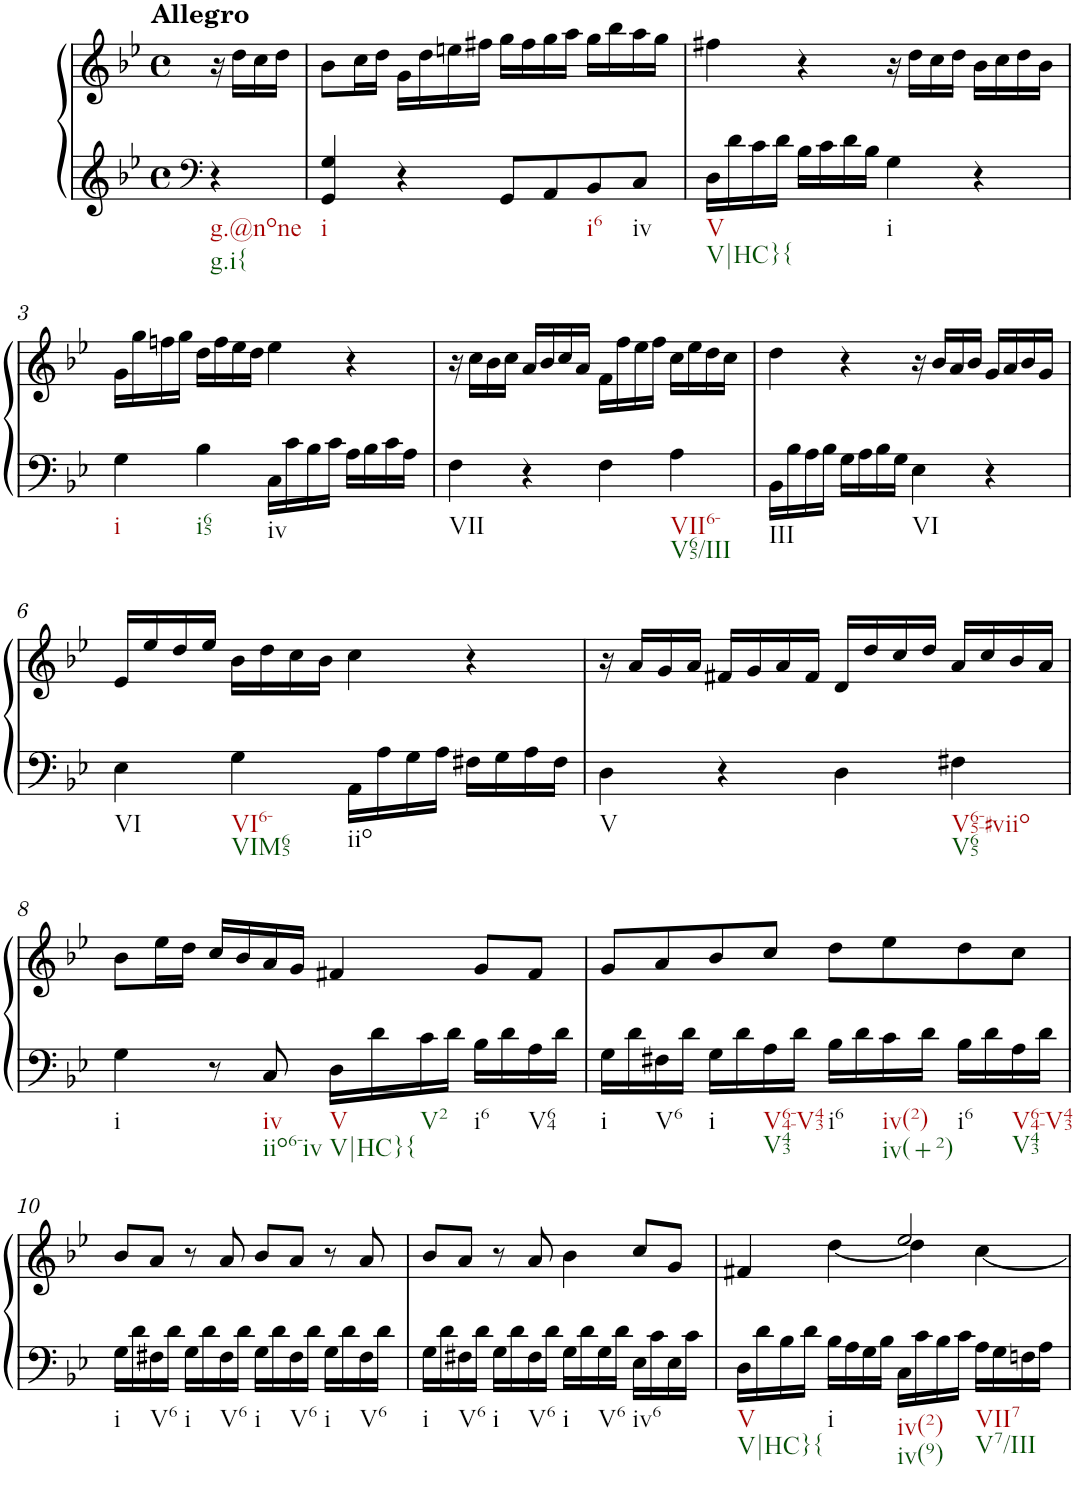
**kern	**kern
*part1	*part1
*staff2	*staff1
*I"Piano	*
*I'Pno	*
*clefF4	*clefG2
*k[b-e-]	*k[b-e-]
*g:	*g:
*M4/4	*M4/4
*met(c)	*met(c)
=	=
!	!LO:TX:a:B:t=Allegro
!LO:TX:b:t=g.@none	!
!LO:TX:b:t=g.i{	!
4r	16r
.	16dd\LL
.	16cc\
.	16dd\JJ
=1	=1
!LO:TX:b:t=i	!
4GG/ 4G/	8b-\L
.	16cc\L
.	16dd\JJ
4r	16g\LL
.	16dd\
.	16een\
.	16ff#X\JJ
8GG/L	16gg\LL
.	16ff#\
8AA/	16gg\
.	16aa\JJ
!LO:TX:b:t=i6	!
8BB-/	16gg\LL
.	16bb-\
!LO:TX:b:t=iv	!
8C/J	16aa\
.	16gg\JJ
=2	=2
!LO:TX:b:t=V	!
!LO:TX:b:t=V|HC}{	!
16D\LL	4ff#X\
16d\	.
16c\	.
16d\JJ	.
16B-\LL	4r
16c\	.
16d\	.
16B-\JJ	.
!LO:TX:b:t=i	!
4G\	16r
.	16dd\LL
.	16cc\
.	16dd\JJ
4r	16b-\LL
.	16cc\
.	16dd\
.	16b-\JJ
!!LO:LB:g=z
=3	=3
!LO:TX:b:t=i	!
4G\	16g\LL
.	16gg\
.	16ffn\
.	16gg\JJ
!LO:TX:b:t=i65	!
4B-\	16dd\LL
.	16ff\
.	16ee-\
.	16dd\JJ
!LO:TX:b:t=iv	!
16C\LL	4ee-\
16c\	.
16B-\	.
16c\JJ	.
16A\LL	4r
16B-\	.
16c\	.
16A\JJ	.
=4	=4
!LO:TX:b:t=VII	!
4F\	16r
.	16cc\LL
.	16b-\
.	16cc\JJ
4r	16a/LL
.	16b-/
.	16cc/
.	16a/JJ
4F\	16f\LL
.	16ff\
.	16ee-\
.	16ff\JJ
!LO:TX:b:t=VII6-	!
!LO:TX:b:t=V65/III	!
4A\	16cc\LL
.	16ee-\
.	16dd\
.	16cc\JJ
=5	=5
!LO:TX:b:t=III	!
16BB-\LL	4dd\
16B-\	.
16A\	.
16B-\JJ	.
16G\LL	4r
16A\	.
16B-\	.
16G\JJ	.
!LO:TX:b:t=VI	!
4E-\	16r
.	16b-/LL
.	16a/
.	16b-/JJ
4r	16g/LL
.	16a/
.	16b-/
.	16g/JJ
!!LO:LB:g=z
=6	=6
!LO:TX:b:t=VI	!
4E-\	16e-/LL
.	16ee-/
.	16dd/
.	16ee-/JJ
!LO:TX:b:t=VI6-	!
!LO:TX:b:t=VIM65	!
4G\	16b-\LL
.	16dd\
.	16cc\
.	16b-\JJ
!LO:TX:b:t=iio	!
16AA\LL	4cc\
16A\	.
16G\	.
16A\JJ	.
16F#X\LL	4r
16G\	.
16A\	.
16F#\JJ	.
=7	=7
!LO:TX:b:t=V	!
4D\	16r
.	16a/LL
.	16g/
.	16a/JJ
4r	16f#X/LL
.	16g/
.	16a/
.	16f#/JJ
4D\	16d/LL
.	16dd/
.	16cc/
.	16dd/JJ
!LO:TX:b:t=V65-#viio	!
!LO:TX:b:t=V65	!
4F#X\	16a/LL
.	16cc/
.	16b-/
.	16a/JJ
!!LO:LB:g=z
=8	=8
!LO:TX:b:t=i	!
4G\	8b-\L
.	16ee-\L
.	16dd\JJ
8r	16cc/LL
.	16b-/
!LO:TX:b:t=iv	!
!LO:TX:b:t=iio6-iv	!
8C/	16a/
.	16g/JJ
!LO:TX:b:t=V	!
!LO:TX:b:t=V|HC}{	!
16D\LL	4f#X/
16d\	.
!LO:TX:b:t=V2	!
16c\	.
16d\JJ	.
!LO:TX:b:t=i6	!
16B-\LL	8g/L
16d\	.
!LO:TX:b:t=V64	!
16A\	8f#/J
16d\JJ	.
=9	=9
!LO:TX:b:t=i	!
16G\LL	8g/L
16d\	.
!LO:TX:b:t=V6	!
16F#X\	8a/
16d\JJ	.
!LO:TX:b:t=i	!
16G\LL	8b-/
16d\	.
!LO:TX:b:t=V64-V43	!
!LO:TX:b:t=V43	!
16A\	8cc/J
16d\JJ	.
!LO:TX:b:t=i6	!
16B-\LL	8dd\L
16d\	.
!LO:TX:b:t=iv(2)	!
!LO:TX:b:t=iv(+2)	!
16c\	8ee-\
16d\JJ	.
!LO:TX:b:t=i6	!
16B-\LL	8dd\
16d\	.
!LO:TX:b:t=V64-V43	!
!LO:TX:b:t=V43	!
16A\	8cc\J
16d\JJ	.
!!LO:LB:g=z
=10	=10
!LO:TX:b:t=i	!
16G\LL	8b-/L
16d\	.
!LO:TX:b:t=V6	!
16F#X\	8a/J
16d\JJ	.
!LO:TX:b:t=i	!
16G\LL	8r
16d\	.
!LO:TX:b:t=V6	!
16F#\	8a/
16d\JJ	.
!LO:TX:b:t=i	!
16G\LL	8b-/L
16d\	.
!LO:TX:b:t=V6	!
16F#\	8a/J
16d\JJ	.
!LO:TX:b:t=i	!
16G\LL	8r
16d\	.
!LO:TX:b:t=V6	!
16F#\	8a/
16d\JJ	.
=11	=11
!LO:TX:b:t=i	!
16G\LL	8b-/L
16d\	.
!LO:TX:b:t=V6	!
16F#X\	8a/J
16d\JJ	.
!LO:TX:b:t=i	!
16G\LL	8r
16d\	.
!LO:TX:b:t=V6	!
16F#\	8a/
16d\JJ	.
!LO:TX:b:t=i	!
16G\LL	4b-\
16d\	.
!LO:TX:b:t=V6	!
16G\	.
16d\JJ	.
!LO:TX:b:t=iv6	!
16E-\LL	8cc/L
16c\	.
16E-\	8g/J
16c\JJ	.
=12	=12
*	*^
!LO:TX:b:t=V	!	!
!LO:TX:b:t=V|HC}{	!	!
16D\LL	2ryy	4f#X/
16d\	.	.
16B-\	.	.
16d\JJ	.	.
!LO:TX:b:t=i	!	!
16B-\LL	.	[<4dd\
16A\	.	.
16G\	.	.
16B-\JJ	.	.
!LO:TX:b:t=iv(2)	!	!
!LO:TX:b:t=iv(9)	!	!
16C\LL	2ee-/	4dd\]
16c\	.	.
16B-\	.	.
16c\JJ	.	.
!LO:TX:b:t=VII7	!	!
!LO:TX:b:t=V7/III	!	!
16A\LL	.	[<4cc\
16G\	.	.
16Fn\	.	.
16A\JJ	.	.
*	*v	*v
=	=
*-	*-
